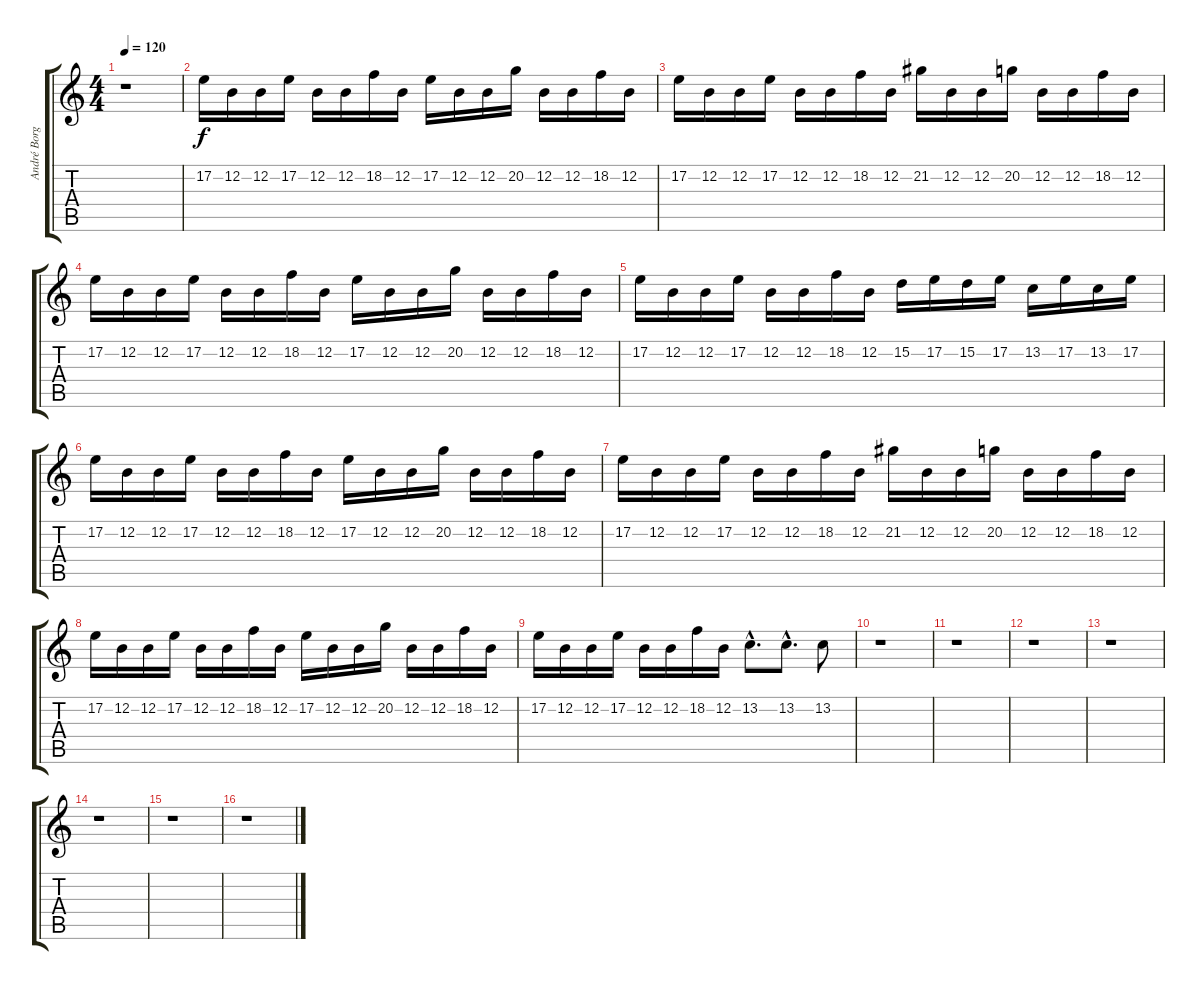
\track ("André Borgman" "André Borg") {instrument stringensemble1}
\staff {score tabs}
\tuning (E4 B3 G3 D3 A2 E2) {hide}
\ts (4 4)
\tempo 120
\clef g2
\ks c
r.1{dy f instrument stringensemble1} |
17.2.16 12.2.16 12.2.16 17.2.16 12.2.16 12.2.16 18.2.16 12.2.16 17.2.16 12.2.16 12.2.16 20.2.16 12.2.16 12.2.16 18.2.16 12.2.16 |
17.2.16 12.2.16 12.2.16 17.2.16 12.2.16 12.2.16 18.2.16 12.2.16 21.2.16 12.2.16 12.2.16 20.2.16 12.2.16 12.2.16 18.2.16 12.2.16 |
17.2.16 12.2.16 12.2.16 17.2.16 12.2.16 12.2.16 18.2.16 12.2.16 17.2.16 12.2.16 12.2.16 20.2.16 12.2.16 12.2.16 18.2.16 12.2.16 |
17.2.16 12.2.16 12.2.16 17.2.16 12.2.16 12.2.16 18.2.16 12.2.16 15.2.16 17.2.16 15.2.16 17.2.16 13.2.16 17.2.16 13.2.16 17.2.16 |
17.2.16 12.2.16 12.2.16 17.2.16 12.2.16 12.2.16 18.2.16 12.2.16 17.2.16 12.2.16 12.2.16 20.2.16 12.2.16 12.2.16 18.2.16 12.2.16 |
17.2.16 12.2.16 12.2.16 17.2.16 12.2.16 12.2.16 18.2.16 12.2.16 21.2.16 12.2.16 12.2.16 20.2.16 12.2.16 12.2.16 18.2.16 12.2.16 |
17.2.16 12.2.16 12.2.16 17.2.16 12.2.16 12.2.16 18.2.16 12.2.16 17.2.16 12.2.16 12.2.16 20.2.16 12.2.16 12.2.16 18.2.16 12.2.16 |
17.2.16 12.2.16 12.2.16 17.2.16 12.2.16 12.2.16 18.2.16 12.2.16 13.2{hac}.8{d} 13.2{hac}.8{d} 13.2.8 |
r.1 |
r.1 |
r.1 |
r.1 |
r.1 |
r.1 |
r.1
